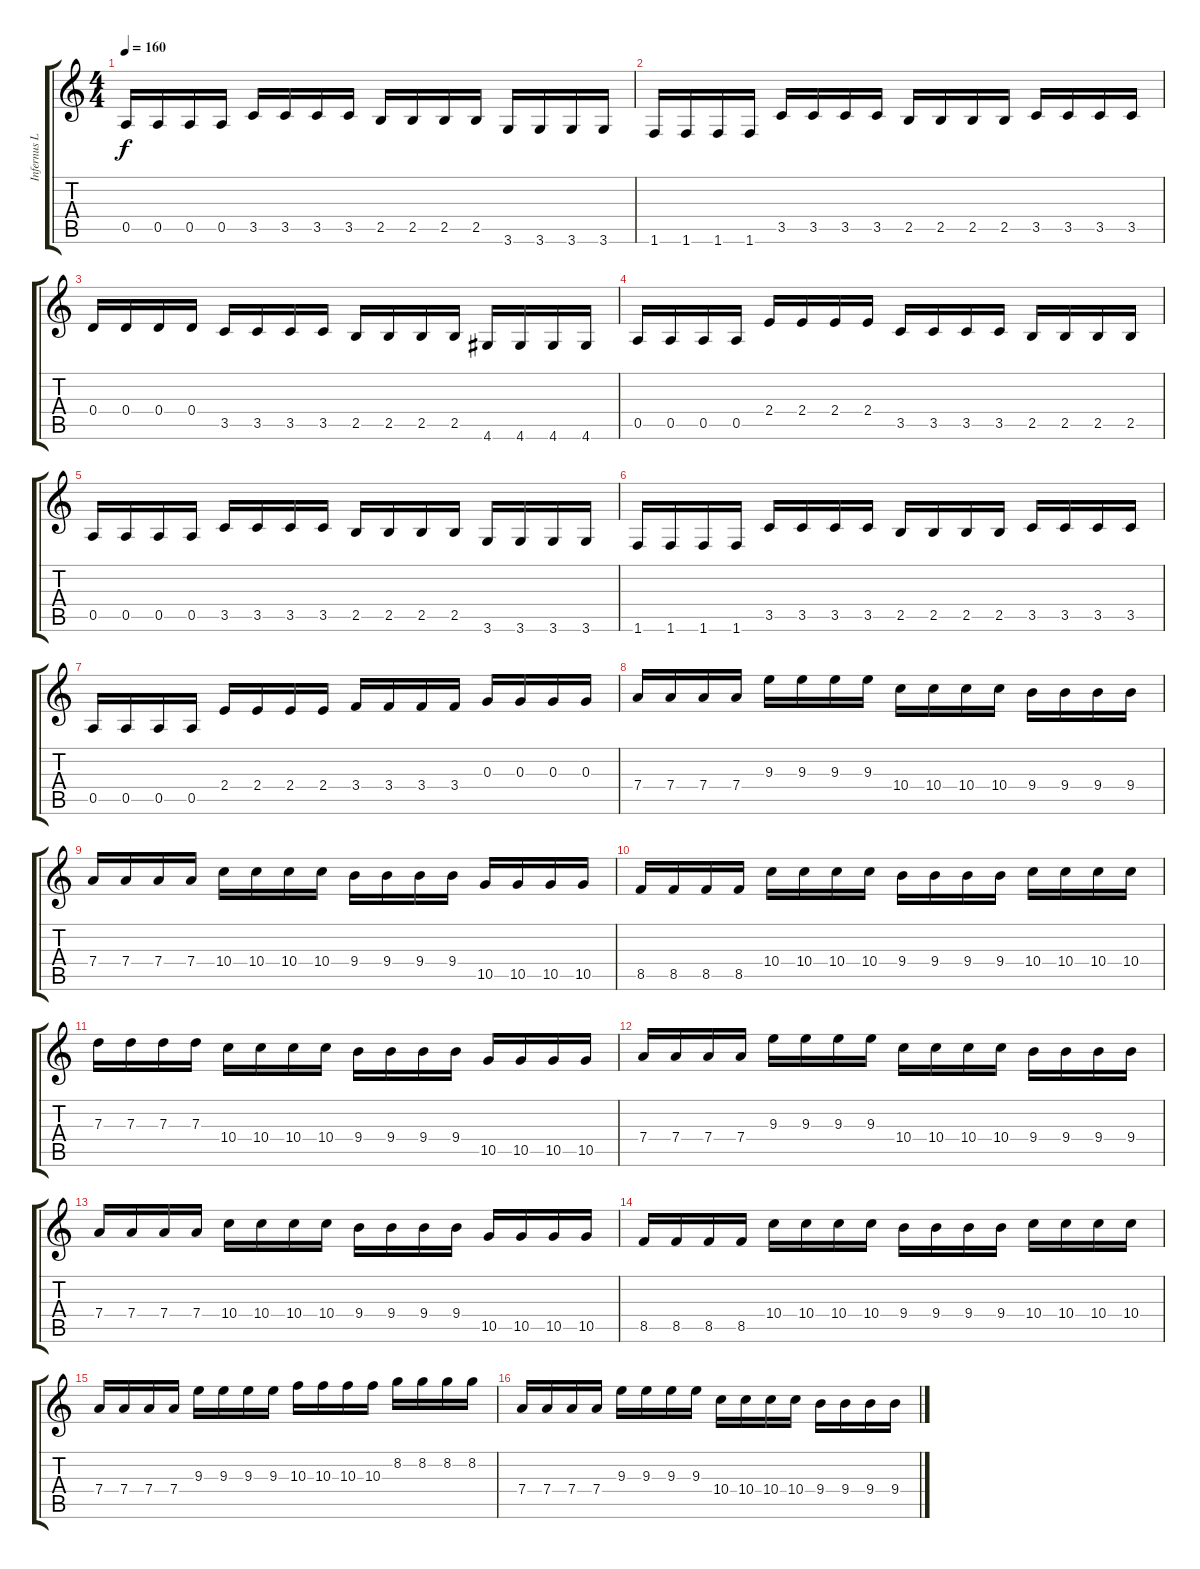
\track ("Infernus Lead" "Infernus L") {instrument overdrivenguitar}
\staff {score tabs}
\tuning (E4 B3 G3 D3 A2 E2) {hide}
\ts (4 4)
\tempo 160
\clef g2
\ks c
0.5.16{dy f} 0.5.16 0.5.16 0.5.16 3.5.16 3.5.16 3.5.16 3.5.16 2.5.16 2.5.16 2.5.16 2.5.16 3.6.16 3.6.16 3.6.16 3.6.16 |
1.6.16 1.6.16 1.6.16 1.6.16 3.5.16 3.5.16 3.5.16 3.5.16 2.5.16 2.5.16 2.5.16 2.5.16 3.5.16 3.5.16 3.5.16 3.5.16 |
0.4.16 0.4.16 0.4.16 0.4.16 3.5.16 3.5.16 3.5.16 3.5.16 2.5.16 2.5.16 2.5.16 2.5.16 4.6.16 4.6.16 4.6.16 4.6.16 |
0.5.16 0.5.16 0.5.16 0.5.16 2.4.16 2.4.16 2.4.16 2.4.16 3.5.16 3.5.16 3.5.16 3.5.16 2.5.16 2.5.16 2.5.16 2.5.16 |
0.5.16 0.5.16 0.5.16 0.5.16 3.5.16 3.5.16 3.5.16 3.5.16 2.5.16 2.5.16 2.5.16 2.5.16 3.6.16 3.6.16 3.6.16 3.6.16 |
1.6.16 1.6.16 1.6.16 1.6.16 3.5.16 3.5.16 3.5.16 3.5.16 2.5.16 2.5.16 2.5.16 2.5.16 3.5.16 3.5.16 3.5.16 3.5.16 |
0.5.16 0.5.16 0.5.16 0.5.16 2.4.16 2.4.16 2.4.16 2.4.16 3.4.16 3.4.16 3.4.16 3.4.16 0.3.16 0.3.16 0.3.16 0.3.16 |
7.4.16 7.4.16 7.4.16 7.4.16 9.3.16 9.3.16 9.3.16 9.3.16 10.4.16 10.4.16 10.4.16 10.4.16 9.4.16 9.4.16 9.4.16 9.4.16 |
7.4.16 7.4.16 7.4.16 7.4.16 10.4.16 10.4.16 10.4.16 10.4.16 9.4.16 9.4.16 9.4.16 9.4.16 10.5.16 10.5.16 10.5.16 10.5.16 |
8.5.16 8.5.16 8.5.16 8.5.16 10.4.16 10.4.16 10.4.16 10.4.16 9.4.16 9.4.16 9.4.16 9.4.16 10.4.16 10.4.16 10.4.16 10.4.16 |
7.3.16 7.3.16 7.3.16 7.3.16 10.4.16 10.4.16 10.4.16 10.4.16 9.4.16 9.4.16 9.4.16 9.4.16 10.5.16 10.5.16 10.5.16 10.5.16 |
7.4.16 7.4.16 7.4.16 7.4.16 9.3.16 9.3.16 9.3.16 9.3.16 10.4.16 10.4.16 10.4.16 10.4.16 9.4.16 9.4.16 9.4.16 9.4.16 |
7.4.16 7.4.16 7.4.16 7.4.16 10.4.16 10.4.16 10.4.16 10.4.16 9.4.16 9.4.16 9.4.16 9.4.16 10.5.16 10.5.16 10.5.16 10.5.16 |
8.5.16 8.5.16 8.5.16 8.5.16 10.4.16 10.4.16 10.4.16 10.4.16 9.4.16 9.4.16 9.4.16 9.4.16 10.4.16 10.4.16 10.4.16 10.4.16 |
7.4.16 7.4.16 7.4.16 7.4.16 9.3.16 9.3.16 9.3.16 9.3.16 10.3.16 10.3.16 10.3.16 10.3.16 8.2.16 8.2.16 8.2.16 8.2.16 |
7.4.16 7.4.16 7.4.16 7.4.16 9.3.16 9.3.16 9.3.16 9.3.16 10.4.16 10.4.16 10.4.16 10.4.16 9.4.16 9.4.16 9.4.16 9.4.16
